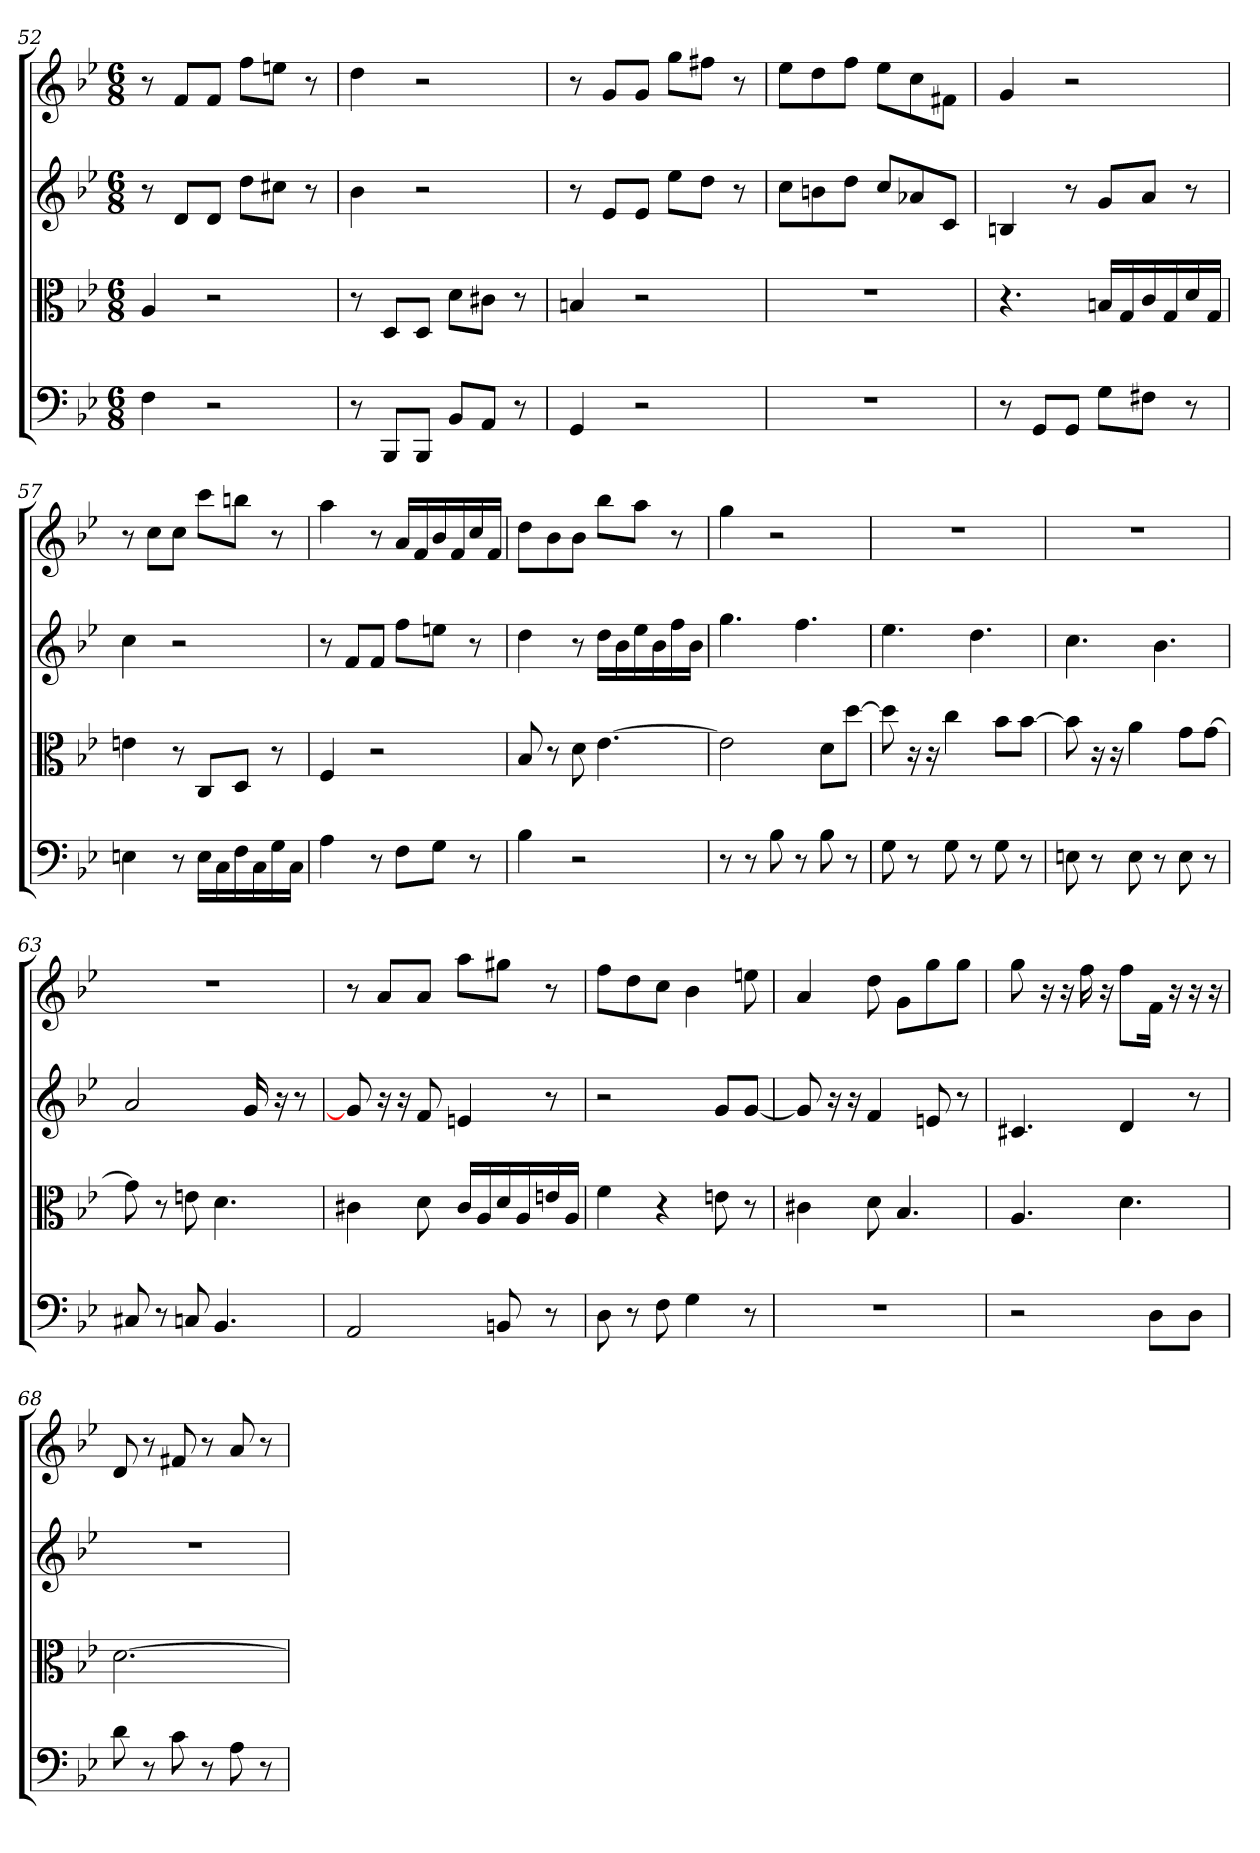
**kern	**kern	**kern	**kern
*part4	*part3	*part2	*part1
*staff4	*staff3	*staff2	*staff1
*clefF4	*clefC3	*clefG2	*clefG2
*k[b-e-]	*k[b-e-]	*k[b-e-]	*k[b-e-]
*B-:	*B-:	*B-:	*B-:
*M6/8	*M6/8	*M6/8	*M6/8
=52	=52	=52	=52
4F	4A	8r	8r
.	.	8d/L	8f/L
2r	2r	8d/J	8f/J
.	.	8dd\L	8ff\L
.	.	8cc#X\J	8een\J
.	.	8r	8r
=53	=53	=53	=53
8r	8r	4b-	4dd
8BBB-/L	8D/L	.	.
8BBB-/J	8D/J	2r	2r
8BB-/L	8d\L	.	.
8AA/J	8c#X\J	.	.
8r	8r	.	.
=54	=54	=54	=54
4GG	4Bn	8r	8r
.	.	8e-/L	8g/L
2r	2r	8e-/J	8g/J
.	.	8ee-\L	8gg\L
.	.	8dd\J	8ff#X\J
.	.	8r	8r
=55	=55	=55	=55
2.r	2.r	8cc\L	8ee-\L
.	.	8bn\	8dd\
.	.	8dd\J	8ff\J
.	.	8cc/L	8ee-\L
.	.	8a-X/	8cc\
.	.	8c/J	8f#X\J
=56	=56	=56	=56
8r	4.r	4Bn	4g
8GG/L	.	.	.
8GG/J	.	8r	2r
8G\L	16Bn/LL	8g/L	.
.	16G/	.	.
8F#X\J	16c/	8a/J	.
.	16G/	.	.
8r	16d/	8r	.
.	16G/JJ	.	.
=57	=57	=57	=57
4En	4en	4cc	8r
.	.	.	8cc\L
8r	8r	2r	8cc\J
16E\LL	8C/L	.	8ccc\L
16C\	.	.	.
16F\	8D/J	.	8bbn\J
16C\	.	.	.
16G\	8r	.	8r
16C\JJ	.	.	.
=58	=58	=58	=58
4A	4F	8r	4aa
.	.	8f/L	.
8r	2r	8f/J	8r
8F\L	.	8ff\L	16a/LL
.	.	.	16f/
8G\J	.	8een\J	16b-/
.	.	.	16f/
8r	.	8r	16cc/
.	.	.	16f/JJ
=59	=59	=59	=59
4B-	8B-	4dd	8dd\L
.	8r	.	8b-\
2r	8d	8r	8b-\J
.	[4.e-	16dd\LL	8bb-\L
.	.	16b-\	.
.	.	16ee-\	8aa\J
.	.	16b-\	.
.	.	16ff\	8r
.	.	16b-\JJ	.
=60	=60	=60	=60
8r	2e-]	4.gg	4gg
8r	.	.	.
8B-	.	.	2r
8r	.	4.ff	.
8B-	8d\L	.	.
8r	[8dd\J	.	.
=61	=61	=61	=61
8G	8dd]	4.ee-	2.r
8r	16r	.	.
.	16r	.	.
8G	4cc	.	.
8r	.	4.dd	.
8G	8b-\L	.	.
8r	[8b-\J	.	.
=62	=62	=62	=62
8En	8b-]	4.cc	2.r
8r	16r	.	.
.	16r	.	.
8E	4a	.	.
8r	.	4.b-	.
8E	8g\L	.	.
8r	[8g\J	.	.
=63	=63	=63	=63
8C#X	8g]	2a	2.r
8r	8r	.	.
8Cn	8en	.	.
4.BB-	4.d	.	.
.	.	16g	.
.	.	16r	.
.	.	8r	.
=64	=64	=64	=64
2AA	4c#X	8g]	8r
.	.	16r	8a/L
.	.	16r	.
.	8d	8f	8a/J
.	16c#/LL	4en	8aa\L
.	16A/	.	.
8BBn	16d/	.	8gg#X\J
.	16A/	.	.
8r	16en/	8r	8r
.	16A/JJ	.	.
=65	=65	=65	=65
8D	4f	2r	8ff\L
8r	.	.	8dd\
8F	4r	.	8cc\J
4G	.	.	4b-
.	8en	8g/L	.
8r	8r	[8g/J	8een
=66	=66	=66	=66
2.r	4c#X	8g]	4a
.	.	16r	.
.	.	16r	.
.	8d	4f	8dd
.	4.B-	.	8g\L
.	.	8en	8gg\
.	.	8r	8gg\J
=67	=67	=67	=67
2r	4.A	4.c#X	8gg
.	.	.	16r
.	.	.	16r
.	.	.	16ff
.	.	.	16r
.	4.d	4d	8ff\L
8D\L	.	.	16f\Jk
.	.	.	16r
8D\J	.	8r	16r
.	.	.	16r
=68	=68	=68	=68
8d	[2.d	2.r	8d
8r	.	.	8r
8c	.	.	8f#X
8r	.	.	8r
8A	.	.	8a
8r	.	.	8r
=	=	=	=
*-	*-	*-	*-
